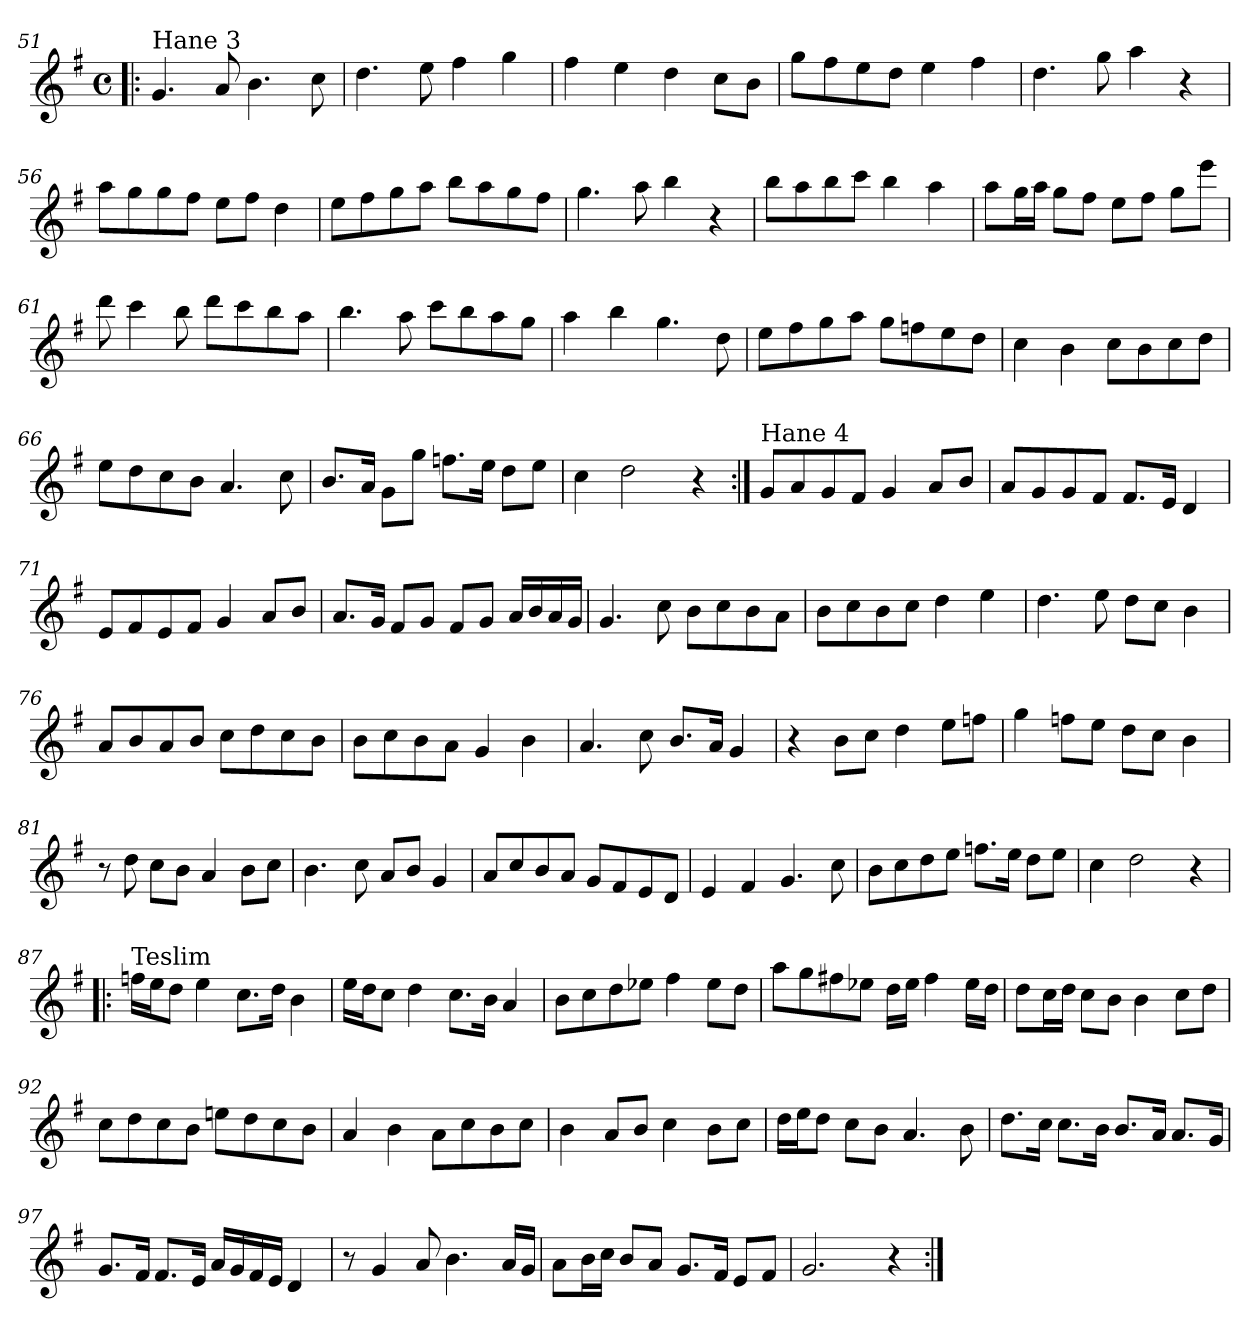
**kern
*part1
*staff1
!!LO:LB:g=z
*clefG2
*k[f#]
*G:
*M4/4
*met(c)
=51!|:
!LO:TX:a:t=Hane 3
4.g/
8a/
4.b\
8cc\
=52
4.dd\
8ee\
4ff#\
4gg\
=53
4ff#\
4ee\
4dd\
8cc\L
8b\J
=54
8gg\L
8ff#\
8ee\
8dd\J
4ee\
4ff#\
=55
4.dd\
8gg\
4aa\
4r
!!LO:LB:g=z
=56
8aa\L
8gg\
8gg\
8ff#\J
8ee\L
8ff#\J
4dd\
=57
8ee\L
8ff#\
8gg\
8aa\J
8bb\L
8aa\
8gg\
8ff#\J
=58
4.gg\
8aa\
4bb\
4r
=59
8bb\L
8aa\
8bb\
8ccc\J
4bb\
4aa\
=60
8aa\L
16gg\L
16aa\JJ
8gg\L
8ff#\J
8ee\L
8ff#\J
8gg\L
8eee\J
!!LO:LB:g=z
=61
8ddd\
4ccc\
8bb\
8ddd\L
8ccc\
8bb\
8aa\J
=62
4.bb\
8aa\
8ccc\L
8bb\
8aa\
8gg\J
=63
4aa\
4bb\
4.gg\
8dd\
=64
8ee\L
8ff#\
8gg\
8aa\J
8gg\L
8ffn\
8ee\
8dd\J
!!LO:LB:g=z
=65
4cc\
4b\
8cc\L
8b\
8cc\
8dd\J
=66
8ee\L
8dd\
8cc\
8b\J
4.a/
8cc\
=67
8.b/L
16a/Jk
8g\L
8gg\J
8.ffn\L
16ee\Jk
8dd\L
8ee\J
=68
4cc\
2dd\
4r
!!LO:LB:g=z
=69:|!
!LO:TX:a:t=Hane 4
8g/L
8a/
8g/
8f#/J
4g/
8a/L
8b/J
=70
8a/L
8g/
8g/
8f#/J
8.f#/L
16e/Jk
4d/
=71
8e/L
8f#/
8e/
8f#/J
4g/
8a/L
8b/J
=72
8.a/L
16g/Jk
8f#/L
8g/J
8f#/L
8g/J
16a/LL
16b/
16a/
16g/JJ
!!LO:LB:g=z
=73
4.g/
8cc\
8b\L
8cc\
8b\
8a\J
=74
8b\L
8cc\
8b\
8cc\J
4dd\
4ee\
=75
4.dd\
8ee\
8dd\L
8cc\J
4b\
=76
8a/L
8b/
8a/
8b/J
8cc\L
8dd\
8cc\
8b\J
=77
8b\L
8cc\
8b\
8a\J
4g/
4b\
!!LO:LB:g=z
=78
4.a/
8cc\
8.b/L
16a/Jk
4g/
=79
4r
8b\L
8cc\J
4dd\
8ee\L
8ffn\J
=80
4gg\
8ffn\L
8ee\J
8dd\L
8cc\J
4b\
=81
8r
8dd\
8cc\L
8b\J
4a/
8b\L
8cc\J
=82
4.b\
8cc\
8a/L
8b/J
4g/
!!LO:PB:g=z
=83
8a/L
8cc/
8b/
8a/J
8g/L
8f#/
8e/
8d/J
=84
4e/
4f#/
4.g/
8cc\
=85
8b\L
8cc\
8dd\
8ee\J
8.ffn\L
16ee\Jk
8dd\L
8ee\J
=86
4cc\
2dd\
4r
=87!|:
!LO:TX:a:t=Teslim
16ffn\LL
16ee\J
8dd\J
4ee\
8.cc\L
16dd\Jk
4b\
=88
16ee\LL
16dd\J
8cc\J
4dd\
8.cc\L
16b\Jk
4a/
!!LO:LB:g=z
=89
8b\L
8cc\
8dd\
8ee-X\J
4ff#\
8ee-\L
8dd\J
=90
8aa\L
8gg\
8ff#X\
8ee-X\J
16dd\LL
16ee-\JJ
4ff#\
16ee-\LL
16dd\JJ
=91
8dd\L
16cc\L
16dd\JJ
8cc\L
8b\J
4b\
8cc\L
8dd\J
=92
8cc\L
8dd\
8cc\
8b\J
8een\L
8dd\
8cc\
8b\J
=93
4a/
4b\
8a\L
8cc\
8b\
8cc\J
!!LO:LB:g=z
=94
4b\
8a/L
8b/J
4cc\
8b\L
8cc\J
=95
16dd\LL
16ee\J
8dd\J
8cc\L
8b\J
4.a/
8b\
=96
8.dd\L
16cc\Jk
8.cc\L
16b\Jk
8.b/L
16a/Jk
8.a/L
16g/Jk
=97
8.g/L
16f#/Jk
8.f#/L
16e/Jk
16a/LL
16g/
16f#/
16e/JJ
4d/
=98
8r
4g/
8a/
4.b\
16a/LL
16g/JJ
!!LO:LB:g=z
=99
8a\L
16b\L
16cc\JJ
8b/L
8a/J
8.g/L
16f#/Jk
8e/L
8f#/J
=100
2.g/
4r
=:|!
*-
